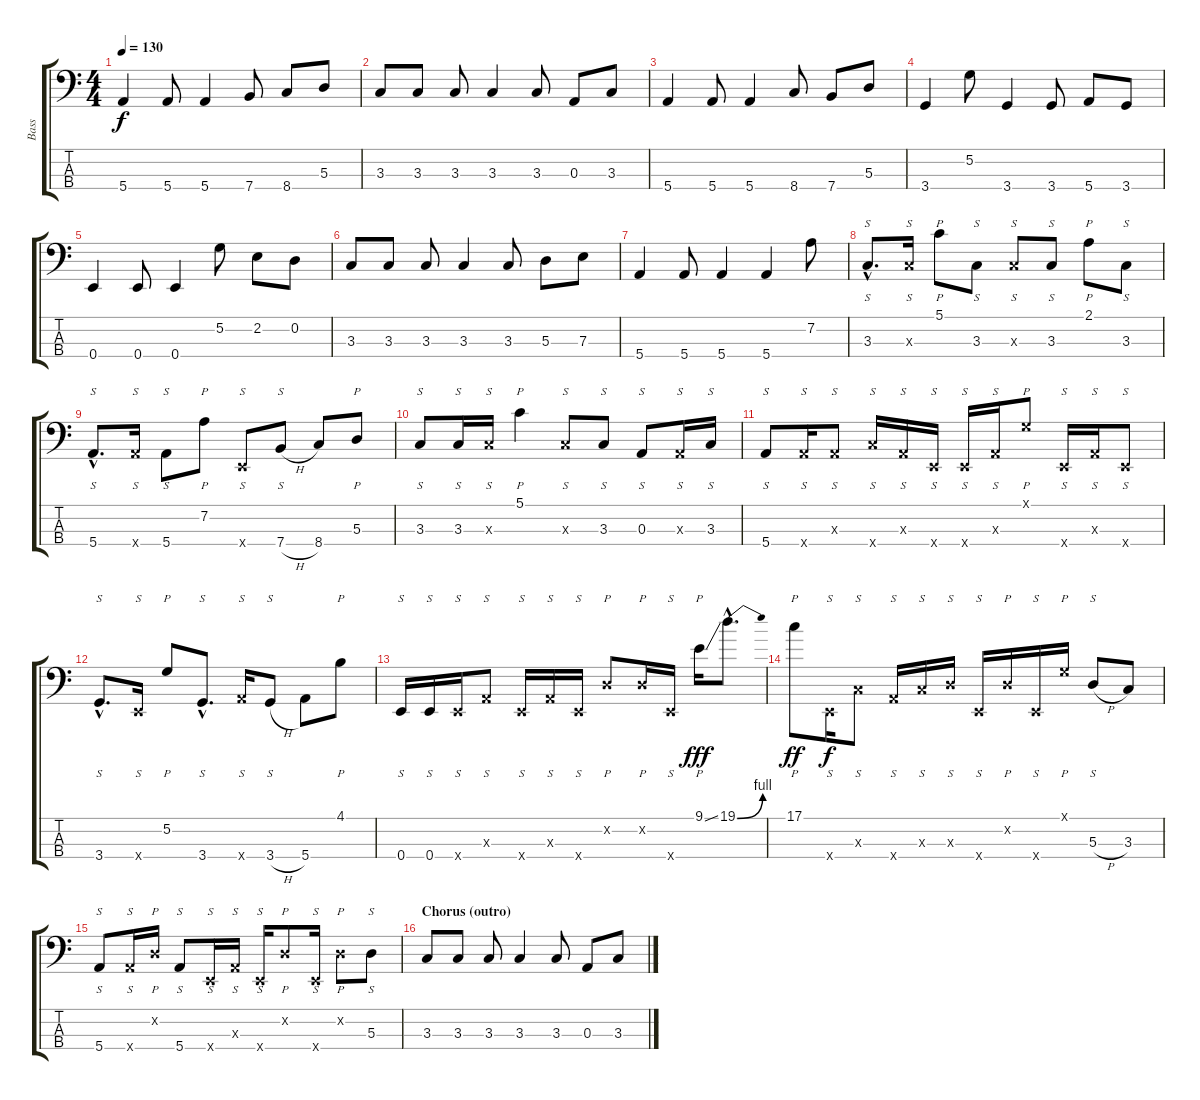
\track ("Bass" "Bass") {instrument electricbassfinger}
\staff {score tabs}
\tuning (G2 D2 A1 E1) {hide}
\ts (4 4)
\tempo 130
\clef f4
\ks c
5.4.4{dy f} 5.4.8 5.4.4 7.4.8 8.4.8 5.3.8 |
3.3.8 3.3.8 3.3.8 3.3.4 3.3.8 0.3.8 3.3.8 |
5.4.4 5.4.8 5.4.4 8.4.8 7.4.8 5.3.8 |
3.4.4 5.2.8 3.4.4 3.4.8 5.4.8 3.4.8 |
0.4.4 0.4.8 0.4.4 5.2.8 2.2.8 0.2.8 |
3.3.8 3.3.8 3.3.8 3.3.4 3.3.8 5.3.8 7.3.8 |
5.4.4 5.4.8 5.4.4 5.4.4 7.2.8 |
3.3{hac}.8{s d instrument slapbass1} 3.3{x}.16{s} 5.1.8{p} 3.3.8{s} 3.3{x}.8{s} 3.3.8{s} 2.1.8{p} 3.3.8{s} |
5.4{hac}.8{s d} 5.4{x}.16{s} 5.4.8{s} 7.2.8{p} 0.4{x}.8{s} 7.4{h}.8{s} 8.4.8 5.3.8{p} |
3.3.8{s} 3.3.16{s} 3.3{x}.16{s} 5.1.4{p} 3.3{x}.8{s} 3.3.8{s} 0.3.8{s} 0.3{x}.16{s} 3.3.16{s} |
5.4.8{s} 5.4{x}.16{s} 0.3{x}.8{s} 8.4{x}.16{s} 0.3{x}.16{s} 0.4{x}.16{s} 0.4{x}.16{s} 0.3{x}.16{s} 0.1{x}.8{p} 0.4{x}.16{s} 0.3{x}.16{s} 0.4{x}.8{s} |
3.4{hac}.8{s d} 0.4{x}.16{s} 5.2.8{p} 3.4{hac}.8{s d} 5.4{x}.16{s} 3.4{h}.8{s} 5.4.8 4.1.8{p} |
0.4.16{s} 0.4.16{s} 0.4{x}.16{s} 0.3{x}.8{s} 0.4{x}.16{s} 0.3{x}.16{s} 0.4{x}.16{s} 0.2{x}.8{p} 0.2{x}.16{p} 0.4{x}.16{s} 9.1{ss}.16{p dy fff} 19.1{be (bend 0 0 60 4) hac}.8{d} |
17.1.8{p dy ff} 0.4{x}.16{s dy f} 3.3{x}.8{s} 5.4{x}.16{s} 3.3{x}.16{s} 5.3{x}.16{s} 0.4{x}.16{s} 0.2{x}.16{p} 0.4{x}.16{s} 0.1{x}.16{p} 5.3{h}.8{s} 3.3.8 |
5.4.8{s} 5.4{x}.16{s} 0.2{x}.16{p} 5.4.8{s} 0.4{x}.16{s} 0.3{x}.16{s} 0.4{x}.16{s} 0.2{x}.8{p} 0.4{x}.16{s} 0.2{x}.8{p} 5.3.8{s} |
\section ("" "Chorus (outro)")
3.3.8{instrument electricbassfinger} 3.3.8 3.3.8 3.3.4 3.3.8 0.3.8 3.3.8
